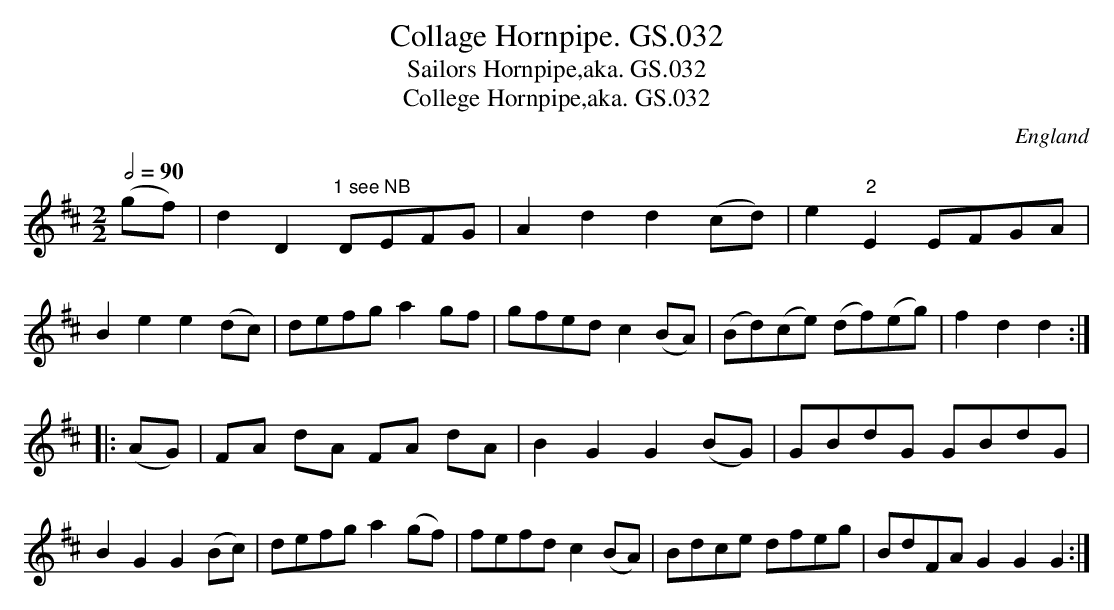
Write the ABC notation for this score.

X:1
T:Collage Hornpipe. GS.032
T:Sailors Hornpipe,aka. GS.032
T:College Hornpipe,aka. GS.032
L:1/8
M:2/2
O:England
Q:1/2=90
K:D Major
(gf) | d2 D2 "1 see NB" DEFG | A2 d2d2 (cd) | e2 "2" E2 EFGA |!
B2 e2e2 (dc) | defg a2 gf |gfed c2 (BA) |\
(Bd)(ce) (df)(eg) | f2 d2d2 :|!
|: (AG) | FA dA FA dA | B2G2G2 (BG) |  GBdG GBdG |!
B2G2G2 (Bc) | defg a2 (gf) | fefd c2 (BA) | Bdce dfeg | BdFA G2G2G2 :|
